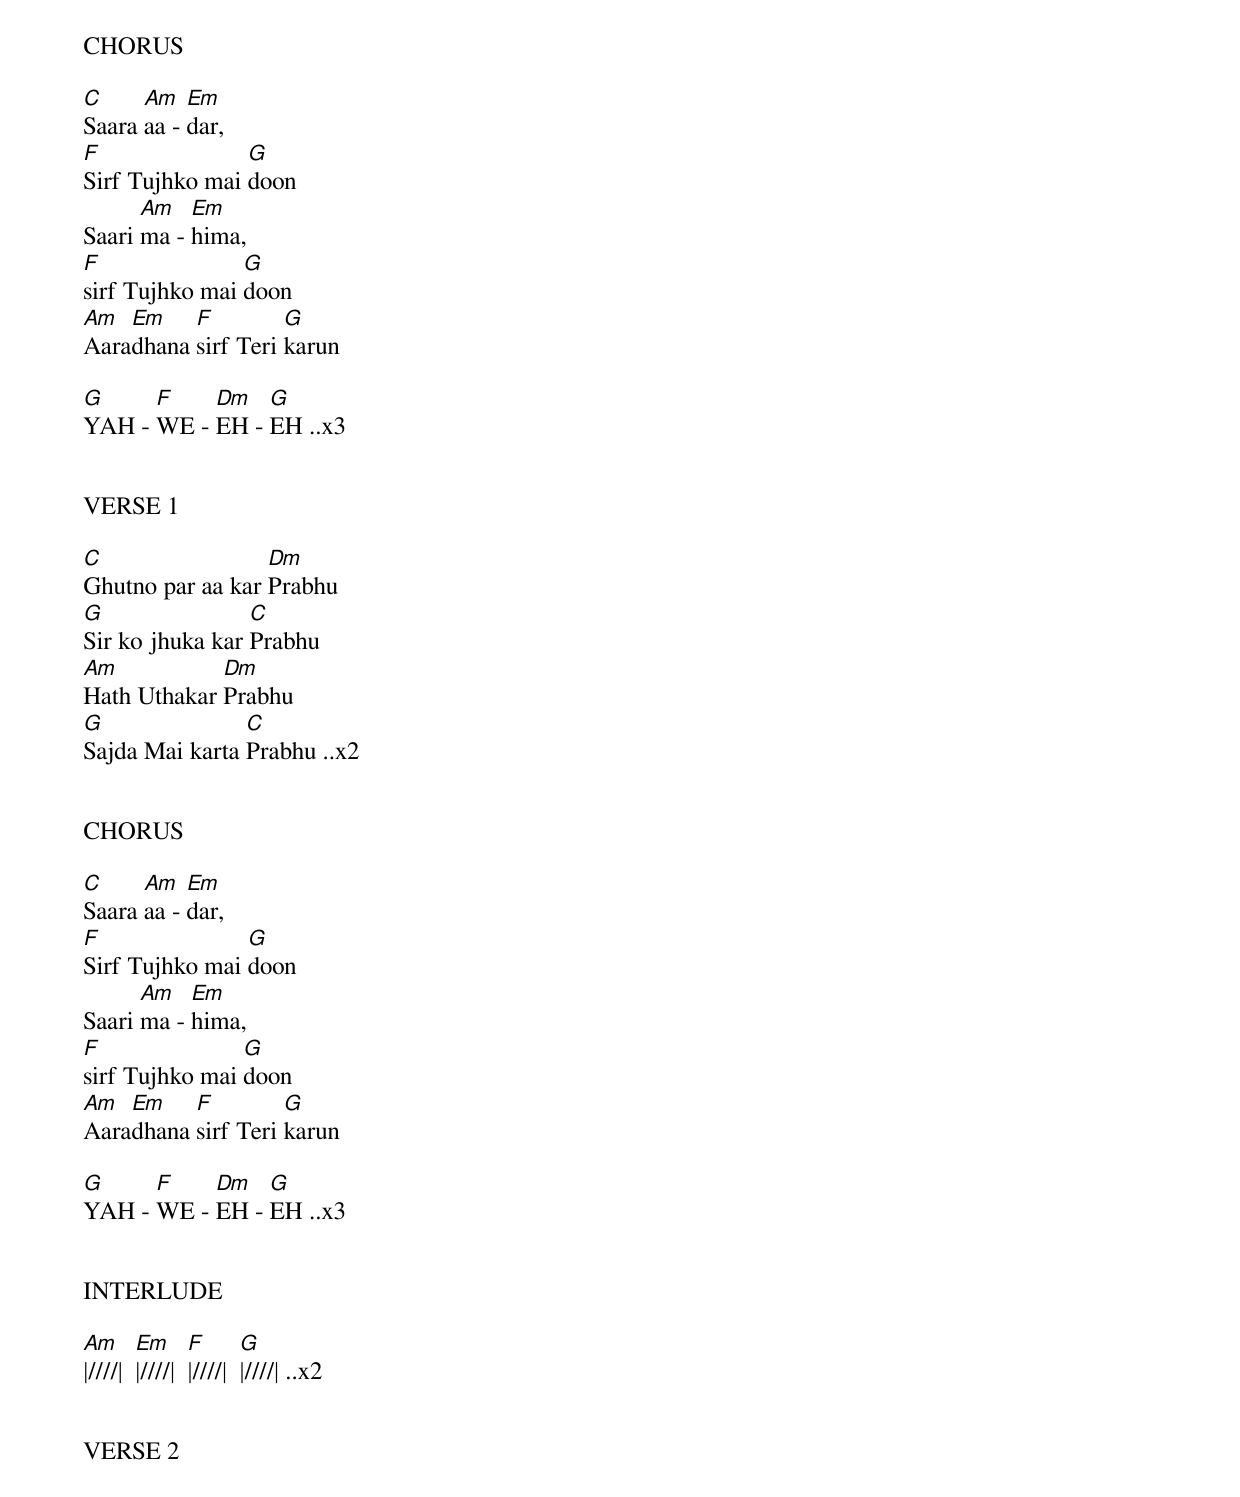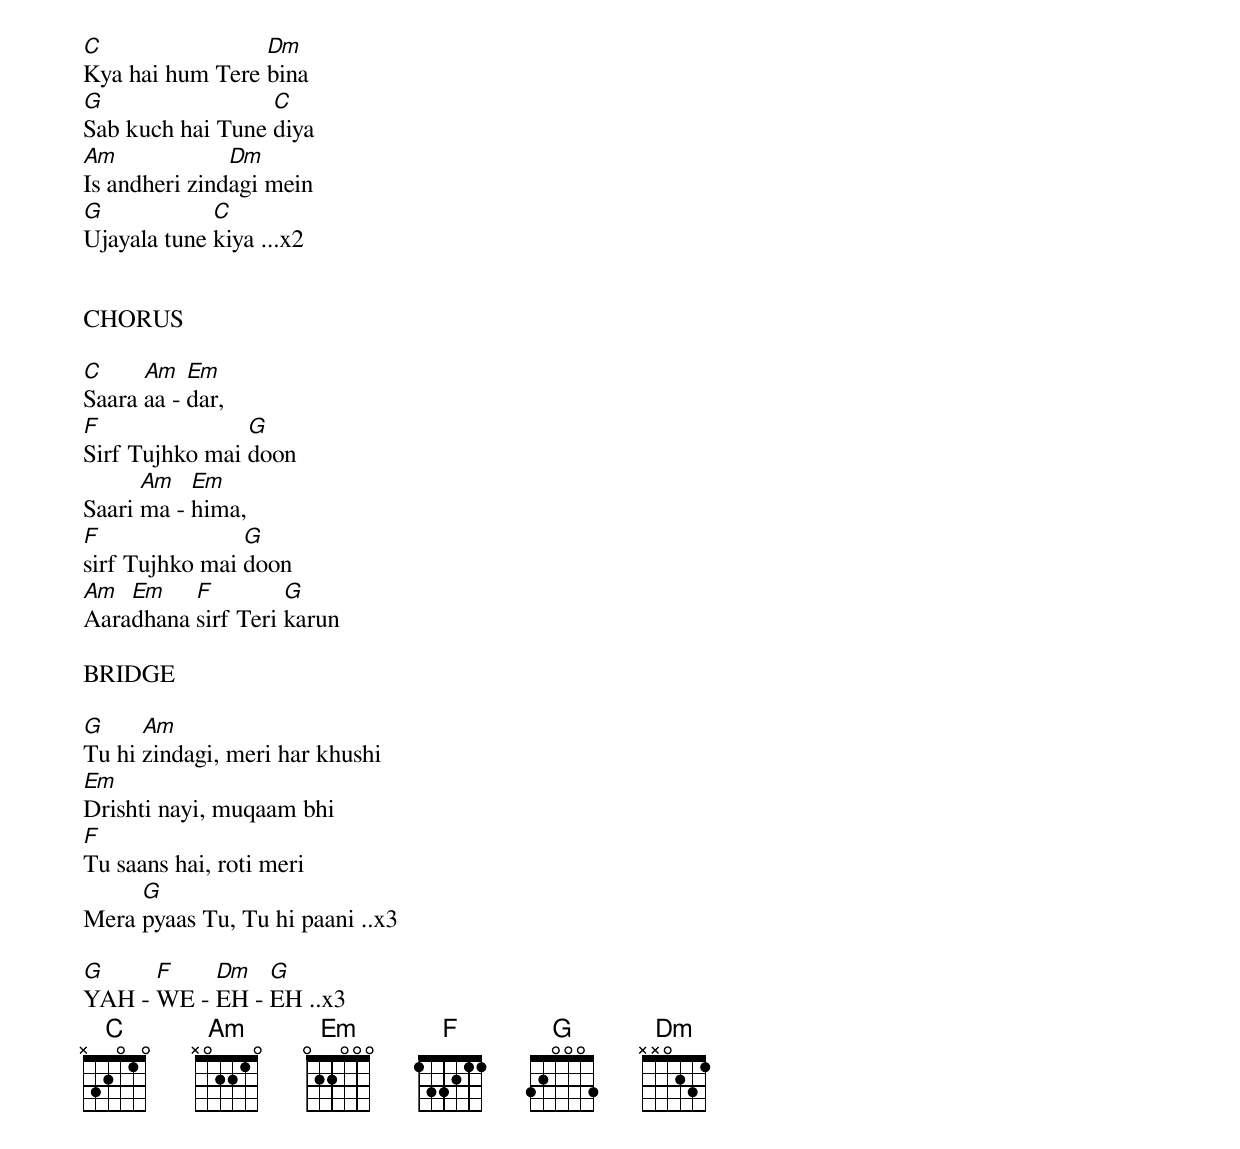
CHORUS

[C]Saara [Am]aa - [Em]dar,
[F]Sirf Tujhko mai [G]doon
Saari [Am]ma - [Em]hima,
[F]sirf Tujhko mai [G]doon
[Am]Aara[Em]dhana [F]sirf Teri [G]karun

[G]YAH - [F]WE - [Dm]EH - [G]EH ..x3


VERSE 1

[C]Ghutno par aa kar [Dm]Prabhu
[G]Sir ko jhuka kar [C]Prabhu
[Am]Hath Uthakar [Dm]Prabhu
[G]Sajda Mai karta [C]Prabhu ..x2


CHORUS

[C]Saara [Am]aa - [Em]dar,
[F]Sirf Tujhko mai [G]doon
Saari [Am]ma - [Em]hima,
[F]sirf Tujhko mai [G]doon
[Am]Aara[Em]dhana [F]sirf Teri [G]karun

[G]YAH - [F]WE - [Dm]EH - [G]EH ..x3


INTERLUDE

[Am]|////|  [Em]|////|  [F]|////|  [G]|////| ..x2


VERSE 2

[C]Kya hai hum Tere [Dm]bina
[G]Sab kuch hai Tune [C]diya
[Am]Is andheri zind[Dm]agi mein
[G]Ujayala tune [C]kiya ...x2


CHORUS

[C]Saara [Am]aa - [Em]dar,
[F]Sirf Tujhko mai [G]doon
Saari [Am]ma - [Em]hima,
[F]sirf Tujhko mai [G]doon
[Am]Aara[Em]dhana [F]sirf Teri [G]karun

BRIDGE

[G]Tu hi [Am]zindagi, meri har khushi
[Em]Drishti nayi, muqaam bhi
[F]Tu saans hai, roti meri
Mera [G]pyaas Tu, Tu hi paani ..x3

[G]YAH - [F]WE - [Dm]EH - [G]EH ..x3
